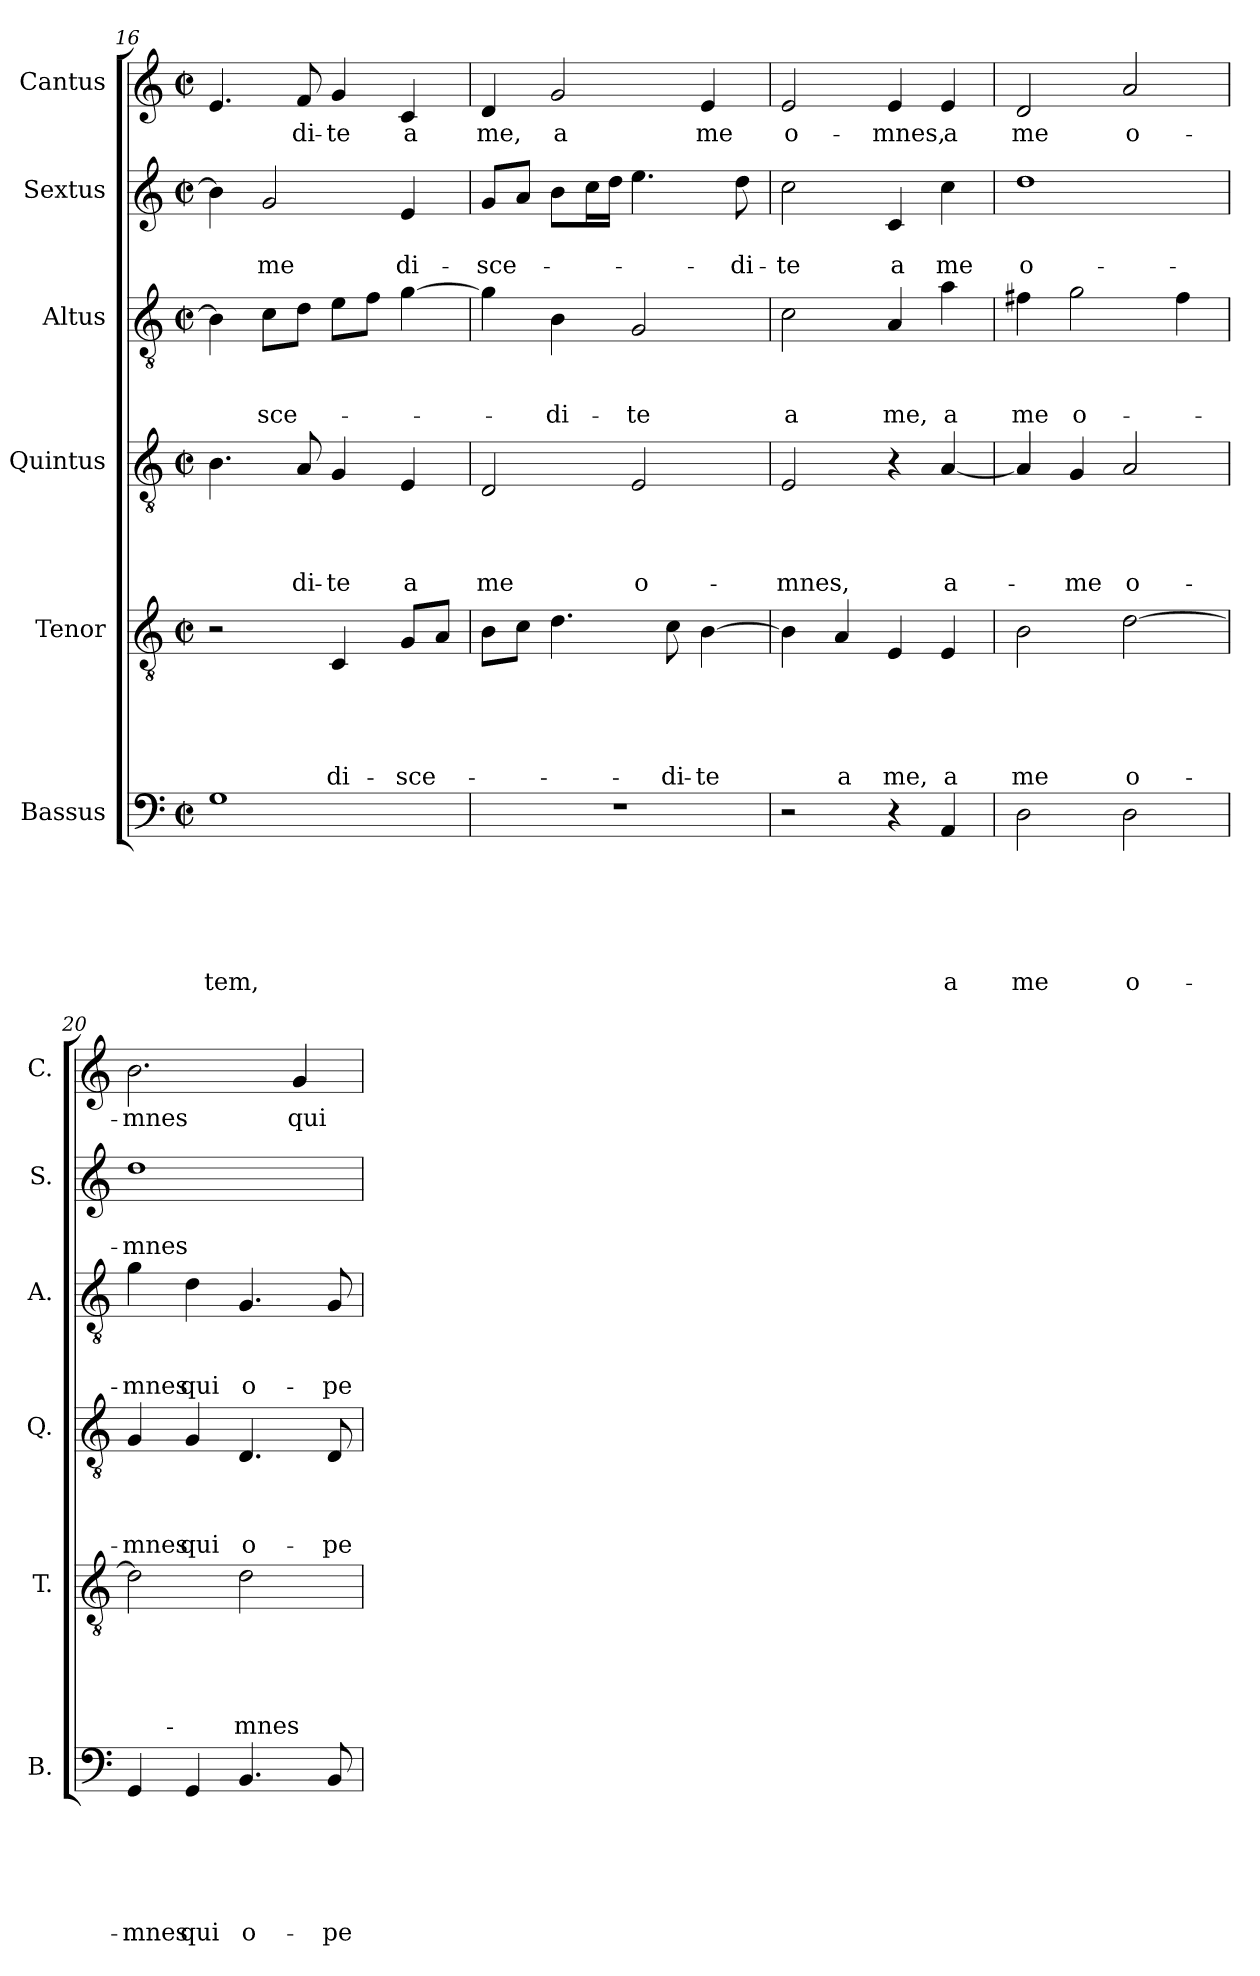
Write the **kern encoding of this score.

**kern	**text	**text	**text	**text	**text	**text	**kern	**text	**text	**text	**text	**text	**kern	**text	**text	**text	**text	**kern	**text	**text	**text	**kern	**text	**text	**kern	**text
*part6	*part6	*part6	*part6	*part6	*part6	*part6	*part5	*part5	*part5	*part5	*part5	*part5	*part4	*part4	*part4	*part4	*part4	*part3	*part3	*part3	*part3	*part2	*part2	*part2	*part1	*part1
*staff6	*staff6	*staff6	*staff6	*staff6	*staff6	*staff6	*staff5	*staff5	*staff5	*staff5	*staff5	*staff5	*staff4	*staff4	*staff4	*staff4	*staff4	*staff3	*staff3	*staff3	*staff3	*staff2	*staff2	*staff2	*staff1	*staff1
*I"Bassus	*	*	*	*	*	*	*I"Tenor	*	*	*	*	*	*I"Quintus	*	*	*	*	*I"Altus	*	*	*	*I"Sextus	*	*	*I"Cantus	*
*I'B.	*	*	*	*	*	*	*I'T.	*	*	*	*	*	*I'Q.	*	*	*	*	*I'A.	*	*	*	*I'S.	*	*	*I'C.	*
!!LO:LB:g=z
*clefF4	*	*	*	*	*	*	*clefGv2	*	*	*	*	*	*clefGv2	*	*	*	*	*clefGv2	*	*	*	*clefG2	*	*	*clefG2	*
*k[]	*	*	*	*	*	*	*k[]	*	*	*	*	*	*k[]	*	*	*	*	*k[]	*	*	*	*k[]	*	*	*k[]	*
*C:	*	*	*	*	*	*	*C:	*	*	*	*	*	*C:	*	*	*	*	*C:	*	*	*	*C:	*	*	*C:	*
*M2/2	*	*	*	*	*	*	*M2/2	*	*	*	*	*	*M2/2	*	*	*	*	*M2/2	*	*	*	*M2/2	*	*	*M2/2	*
*met(c|)	*	*	*	*	*	*	*met(c|)	*	*	*	*	*	*met(c|)	*	*	*	*	*met(c|)	*	*	*	*met(c|)	*	*	*met(c|)	*
=16	=16	=16	=16	=16	=16	=16	=16	=16	=16	=16	=16	=16	=16	=16	=16	=16	=16	=16	=16	=16	=16	=16	=16	=16	=16	=16
!	!	!	!	!	!	!LO:LY:b	!	!	!	!	!	!	!	!	!	!	!	!	!	!	!	!	!	!	!	!
1G	.	.	.	.	.	-tem,	2r	.	.	.	.	.	4.B\	.	.	.	.	4B\]	.	.	.	4b\]	.	.	4.e/	.
!	!	!	!	!	!	!	!	!	!	!	!	!	!	!	!	!	!	!	!	!	!LO:LY:b	!	!	!LO:LY:b	!	!
.	.	.	.	.	.	.	.	.	.	.	.	.	.	.	.	.	.	8c\L	.	.	-sce-	2g/	.	-me	.	.
!	!	!	!	!	!	!	!	!	!	!	!	!	!	!	!	!	!LO:LY:b	!	!	!	!	!	!	!	!	!LO:LY:b
.	.	.	.	.	.	.	.	.	.	.	.	.	8A/	.	.	.	-di-	8d\J	.	.	.	.	.	.	8f/	-di-
!	!	!	!	!	!	!	!	!	!	!	!	!LO:LY:b	!	!	!	!	!LO:LY:b	!	!	!	!	!	!	!	!	!LO:LY:b
.	.	.	.	.	.	.	4C/	.	.	.	.	di-	4G/	.	.	.	-te	8e\L	.	.	.	.	.	.	4g/	-te
.	.	.	.	.	.	.	.	.	.	.	.	.	.	.	.	.	.	8f\J	.	.	.	.	.	.	.	.
!	!	!	!	!	!	!	!	!	!	!	!	!LO:LY:b	!	!	!	!	!LO:LY:b	!	!	!	!	!	!	!LO:LY:b	!	!LO:LY:b
.	.	.	.	.	.	.	8G/L	.	.	.	.	-sce-	4E/	.	.	.	a	[>4g\	.	.	.	4e/	.	di-	4c/	a
.	.	.	.	.	.	.	8A/J	.	.	.	.	.	.	.	.	.	.	.	.	.	.	.	.	.	.	.
=17	=17	=17	=17	=17	=17	=17	=17	=17	=17	=17	=17	=17	=17	=17	=17	=17	=17	=17	=17	=17	=17	=17	=17	=17	=17	=17
!	!	!	!	!	!	!	!	!	!	!	!	!	!	!	!	!	!LO:LY:b	!	!	!	!	!	!	!LO:LY:b	!	!LO:LY:b
1r	.	.	.	.	.	.	8B\L	.	.	.	.	.	2D/	.	.	.	me	4g\]	.	.	.	8g/L	.	-sce-	4d/	me,
.	.	.	.	.	.	.	8c\J	.	.	.	.	.	.	.	.	.	.	.	.	.	.	8a/J	.	.	.	.
!	!	!	!	!	!	!	!	!	!	!	!	!	!	!	!	!	!	!	!	!	!LO:LY:b	!	!	!	!	!LO:LY:b
.	.	.	.	.	.	.	4.d\	.	.	.	.	.	.	.	.	.	.	4B\	.	.	-di-	8b\L	.	.	2g/	a
.	.	.	.	.	.	.	.	.	.	.	.	.	.	.	.	.	.	.	.	.	.	16cc\L	.	.	.	.
.	.	.	.	.	.	.	.	.	.	.	.	.	.	.	.	.	.	.	.	.	.	16dd\JJ	.	.	.	.
!	!	!	!	!	!	!	!	!	!	!	!	!	!	!	!	!	!LO:LY:b	!	!	!	!LO:LY:b	!	!	!	!	!
.	.	.	.	.	.	.	.	.	.	.	.	.	2E/	.	.	.	o-	2G/	.	.	-te	4.ee\	.	.	.	.
!	!	!	!	!	!	!	!	!	!	!	!	!LO:LY:b	!	!	!	!	!	!	!	!	!	!	!	!	!	!
.	.	.	.	.	.	.	8c\	.	.	.	.	-di-	.	.	.	.	.	.	.	.	.	.	.	.	.	.
!	!	!	!	!	!	!	!	!	!	!	!	!LO:LY:b	!	!	!	!	!	!	!	!	!	!	!	!	!	!LO:LY:b
.	.	.	.	.	.	.	[>4B\	.	.	.	.	-te	.	.	.	.	.	.	.	.	.	.	.	.	4e/	me
!	!	!	!	!	!	!	!	!	!	!	!	!	!	!	!	!	!	!	!	!	!	!	!	!LO:LY:b	!	!
.	.	.	.	.	.	.	.	.	.	.	.	.	.	.	.	.	.	.	.	.	.	8dd\	.	-di-	.	.
=18	=18	=18	=18	=18	=18	=18	=18	=18	=18	=18	=18	=18	=18	=18	=18	=18	=18	=18	=18	=18	=18	=18	=18	=18	=18	=18
!	!	!	!	!	!	!	!	!	!	!	!	!	!	!	!	!	!LO:LY:b	!	!	!	!LO:LY:b	!	!	!LO:LY:b	!	!LO:LY:b
2r	.	.	.	.	.	.	4B\]	.	.	.	.	.	2E/	.	.	.	-mnes,	2c\	.	.	a	2cc\	.	-te	2e/	o-
!	!	!	!	!	!	!	!	!	!	!	!	!LO:LY:b	!	!	!	!	!	!	!	!	!	!	!	!	!	!
.	.	.	.	.	.	.	4A/	.	.	.	.	a	.	.	.	.	.	.	.	.	.	.	.	.	.	.
!	!	!	!	!	!	!	!	!	!	!	!	!LO:LY:b	!	!	!	!	!	!	!	!	!LO:LY:b	!	!	!LO:LY:b	!	!LO:LY:b
4r	.	.	.	.	.	.	4E/	.	.	.	.	me,	4r	.	.	.	.	4A/	.	.	me,	4c/	.	a	4e/	-mnes,
!	!	!	!	!	!	!LO:LY:b	!	!	!	!	!	!LO:LY:b	!	!	!	!	!LO:LY:b	!	!	!	!LO:LY:b	!	!	!LO:LY:b	!	!LO:LY:b
4AA/	.	.	.	.	.	a	4E/	.	.	.	.	a	[<4A/	.	.	.	a-	4a\	.	.	a	4cc\	.	me	4e/	a
=19	=19	=19	=19	=19	=19	=19	=19	=19	=19	=19	=19	=19	=19	=19	=19	=19	=19	=19	=19	=19	=19	=19	=19	=19	=19	=19
!	!	!	!	!	!	!LO:LY:b	!	!	!	!	!	!LO:LY:b	!	!	!	!	!	!	!	!	!LO:LY:b	!	!	!LO:LY:b	!	!LO:LY:b
2D\	.	.	.	.	.	me	2B\	.	.	.	.	me	4A/]	.	.	.	.	4f#X\	.	.	me	1dd	.	o-	2d/	me
!	!	!	!	!	!	!	!	!	!	!	!	!	!	!	!	!	!LO:LY:b	!	!	!	!LO:LY:b	!	!	!	!	!
.	.	.	.	.	.	.	.	.	.	.	.	.	4G/	.	.	.	-me	2g\	.	.	o-	.	.	.	.	.
!	!	!	!	!	!	!LO:LY:b	!	!	!	!	!	!LO:LY:b	!	!	!	!	!LO:LY:b	!	!	!	!	!	!	!	!	!LO:LY:b
2D\	.	.	.	.	.	o-	[>2d\	.	.	.	.	o-	2A/	.	.	.	o-	.	.	.	.	.	.	.	2a/	o-
.	.	.	.	.	.	.	.	.	.	.	.	.	.	.	.	.	.	4f#\	.	.	.	.	.	.	.	.
=20	=20	=20	=20	=20	=20	=20	=20	=20	=20	=20	=20	=20	=20	=20	=20	=20	=20	=20	=20	=20	=20	=20	=20	=20	=20	=20
!	!	!	!	!	!	!LO:LY:b	!	!	!	!	!	!	!	!	!	!	!LO:LY:b	!	!	!	!LO:LY:b	!	!	!LO:LY:b	!	!LO:LY:b
4GG/	.	.	.	.	.	-mnes	2d\]	.	.	.	.	.	4G/	.	.	.	-mnes	4g\	.	.	-mnes	1dd	.	-mnes	2.b\	-mnes
!	!	!	!	!	!	!LO:LY:b	!	!	!	!	!	!	!	!	!	!	!LO:LY:b	!	!	!	!LO:LY:b	!	!	!	!	!
4GG/	.	.	.	.	.	qui	.	.	.	.	.	.	4G/	.	.	.	qui	4d\	.	.	qui	.	.	.	.	.
!	!	!	!	!	!	!LO:LY:b	!	!	!	!	!	!LO:LY:b	!	!	!	!	!LO:LY:b	!	!	!	!LO:LY:b	!	!	!	!	!
4.BB/	.	.	.	.	.	o-	2d\	.	.	.	.	-mnes	4.D/	.	.	.	o-	4.G/	.	.	o-	.	.	.	.	.
!	!	!	!	!	!	!	!	!	!	!	!	!	!	!	!	!	!	!	!	!	!	!	!	!	!	!LO:LY:b
.	.	.	.	.	.	.	.	.	.	.	.	.	.	.	.	.	.	.	.	.	.	.	.	.	4g/	qui
!	!	!	!	!	!	!LO:LY:b	!	!	!	!	!	!	!	!	!	!	!LO:LY:b	!	!	!	!LO:LY:b	!	!	!	!	!
8BB/	.	.	.	.	.	-pe-	.	.	.	.	.	.	8D/	.	.	.	-pe-	8G/	.	.	-pe-	.	.	.	.	.
=	=	=	=	=	=	=	=	=	=	=	=	=	=	=	=	=	=	=	=	=	=	=	=	=	=	=
*-	*-	*-	*-	*-	*-	*-	*-	*-	*-	*-	*-	*-	*-	*-	*-	*-	*-	*-	*-	*-	*-	*-	*-	*-	*-	*-
